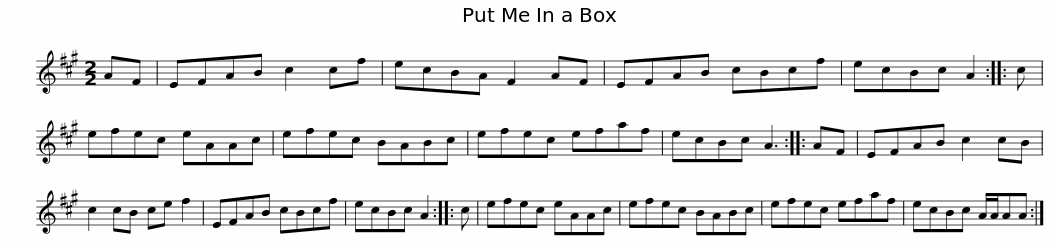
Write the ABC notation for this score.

X:1
L:1/8
M:2/2
I:linebreak $
K:A
V:1 treble
V:1
 AF | EFAB c2 cf | ecBA F2 AF | EFAB cBcf | ecBc A2 :: %5
 c | efec eAAc |$ efec BABc | efec efaf | ecBc A3 :: %10
 AF | EFAB c2 cB | c2 cB ce f2 |$ EFAB cBcf | ecBc A2 :: %15
 c | efec eAAc | efec BABc | efec efaf |$ ecBc A/A/AA :| %20
